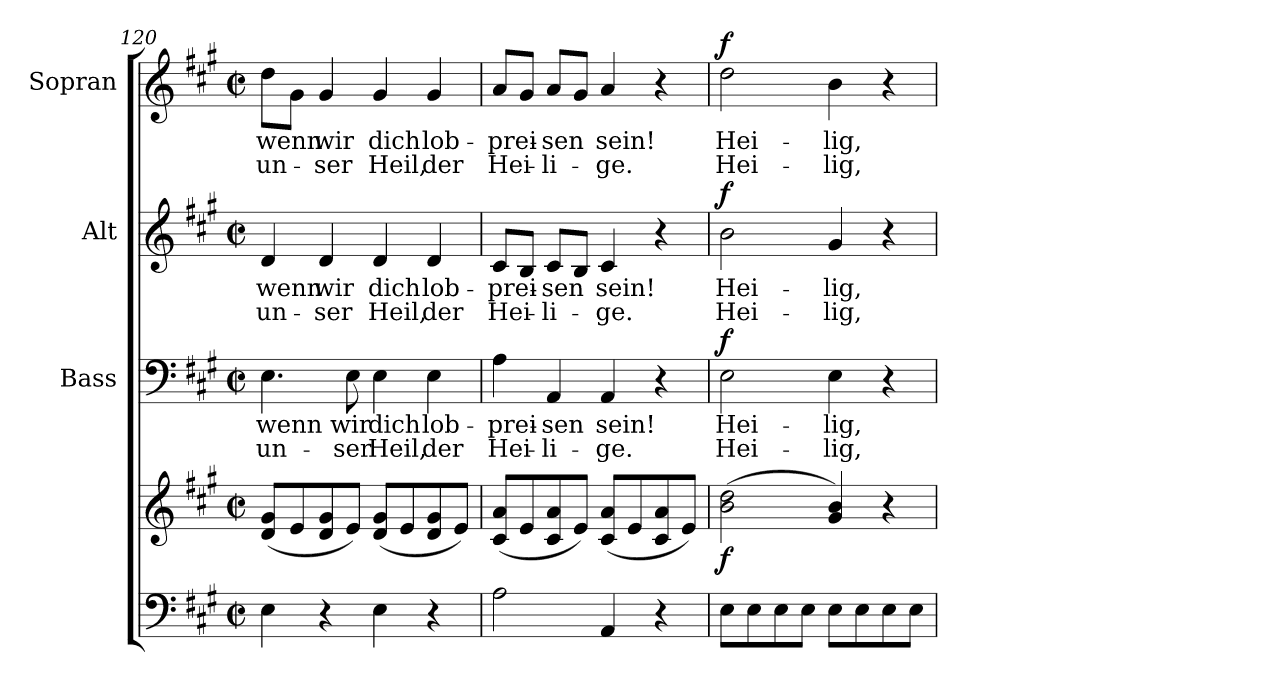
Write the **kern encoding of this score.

**kern	**kern	**dynam	**kern	**text	**text	**dynam	**kern	**text	**text	**dynam	**kern	**text	**text	**dynam
*part4	*part4	*part4	*part3	*part3	*part3	*part3	*part2	*part2	*part2	*part2	*part1	*part1	*part1	*part1
*staff5	*staff4	*staff4/5	*staff3	*staff3	*staff3	*staff3	*staff2	*staff2	*staff2	*staff2	*staff1	*staff1	*staff1	*staff1
*	*	*	*I"Bass	*	*	*	*I"Alt	*	*	*	*I"Sopran	*	*	*
*	*	*	*I'B.	*	*	*	*I'A.	*	*	*	*I'S.	*	*	*
*clefF4	*clefG2	*	*clefF4	*	*	*	*clefG2	*	*	*	*clefG2	*	*	*
*k[f#c#g#]	*k[f#c#g#]	*	*k[f#c#g#]	*	*	*	*k[f#c#g#]	*	*	*	*k[f#c#g#]	*	*	*
*A:	*A:	*	*A:	*	*	*	*A:	*	*	*	*A:	*	*	*
*M2/2	*M2/2	*	*M2/2	*	*	*	*M2/2	*	*	*	*M2/2	*	*	*
*met(c|)	*met(c|)	*	*met(c|)	*	*	*	*met(c|)	*	*	*	*met(c|)	*	*	*
=120	=120	=120	=120	=120	=120	=120	=120	=120	=120	=120	=120	=120	=120	=120
!	!	!	!	!LO:LY:b	!LO:LY:b	!	!	!LO:LY:b	!LO:LY:b	!	!	!LO:LY:b	!LO:LY:b	!
4E\	(<8d/ 8g#/L	.	4.E\	wenn	un-	.	4d/	wenn	un-	.	8dd\L	wenn	un-	.
.	8e/	.	.	.	.	.	.	.	.	.	8g#\J	.	.	.
!	!	!	!	!	!	!	!	!LO:LY:b	!LO:LY:b	!	!	!LO:LY:b	!LO:LY:b	!
4r	8d/ 8g#/	.	.	.	.	.	4d/	wir	-ser	.	4g#/	wir	-ser	.
!	!	!	!	!LO:LY:b	!LO:LY:b	!	!	!	!	!	!	!	!	!
.	8e/J)	.	8E\	wir	-ser	.	.	.	.	.	.	.	.	.
!	!	!	!	!LO:LY:b	!LO:LY:b	!	!	!LO:LY:b	!LO:LY:b	!	!	!LO:LY:b	!LO:LY:b	!
4E\	(<8d/ 8g#/L	.	4E\	dich	Heil,	.	4d/	dich	Heil,	.	4g#/	dich	Heil,	.
.	8e/	.	.	.	.	.	.	.	.	.	.	.	.	.
!	!	!	!	!LO:LY:b	!LO:LY:b	!	!	!LO:LY:b	!LO:LY:b	!	!	!LO:LY:b	!LO:LY:b	!
4r	8d/ 8g#/	.	4E\	lob-	der	.	4d/	lob-	der	.	4g#/	lob-	der	.
.	8e/J)	.	.	.	.	.	.	.	.	.	.	.	.	.
!!LO:LB:g=z
=121	=121	=121	=121	=121	=121	=121	=121	=121	=121	=121	=121	=121	=121	=121
!	!	!	!	!LO:LY:b	!LO:LY:b	!	!	!LO:LY:b	!LO:LY:b	!	!	!LO:LY:b	!LO:LY:b	!
2A\	(<8c#/ 8a/L	.	4A\	-prei-	Hei-	.	8c#/L	-prei-	Hei-	.	8a/L	-prei-	Hei-	.
.	8e/	.	.	.	.	.	8B/J	.	.	.	8g#/J	.	.	.
!	!	!	!	!LO:LY:b	!LO:LY:b	!	!	!LO:LY:b	!LO:LY:b	!	!	!LO:LY:b	!LO:LY:b	!
.	8c#/ 8a/	.	4AA/	-sen	-li-	.	8c#/L	-sen	-li-	.	8a/L	-sen	-li-	.
.	8e/J)	.	.	.	.	.	8B/J	.	.	.	8g#/J	.	.	.
!	!	!	!	!LO:LY:b	!LO:LY:b	!	!	!LO:LY:b	!LO:LY:b	!	!	!LO:LY:b	!LO:LY:b	!
4AA/	(<8c#/ 8a/L	.	4AA/	sein!	-ge.	.	4c#/	sein!	-ge.	.	4a/	sein!	-ge.	.
.	8e/	.	.	.	.	.	.	.	.	.	.	.	.	.
4r	8c#/ 8a/	.	4r	.	.	.	4r	.	.	.	4r	.	.	.
.	8e/J)	.	.	.	.	.	.	.	.	.	.	.	.	.
=122	=122	=122	=122	=122	=122	=122	=122	=122	=122	=122	=122	=122	=122	=122
!	!	!LO:DY:b	!	!LO:LY:b	!LO:LY:b	!LO:DY:a	!	!LO:LY:b	!LO:LY:b	!LO:DY:a	!	!LO:LY:b	!LO:LY:b	!LO:DY:a
8E\L	(>2b\ 2dd\	f	2E\	Hei-	Hei-	f	2b\	Hei-	Hei-	f	2dd\	Hei-	Hei-	f
8E\	.	.	.	.	.	.	.	.	.	.	.	.	.	.
8E\	.	.	.	.	.	.	.	.	.	.	.	.	.	.
8E\J	.	.	.	.	.	.	.	.	.	.	.	.	.	.
!	!	!	!	!LO:LY:b	!LO:LY:b	!	!	!LO:LY:b	!LO:LY:b	!	!	!LO:LY:b	!LO:LY:b	!
8E\L	4g#/ 4b/)	.	4E\	-lig,	-lig,	.	4g#/	-lig,	-lig,	.	4b\	-lig,	-lig,	.
8E\	.	.	.	.	.	.	.	.	.	.	.	.	.	.
8E\	4r	.	4r	.	.	.	4r	.	.	.	4r	.	.	.
8E\J	.	.	.	.	.	.	.	.	.	.	.	.	.	.
=	=	=	=	=	=	=	=	=	=	=	=	=	=	=
*-	*-	*-	*-	*-	*-	*-	*-	*-	*-	*-	*-	*-	*-	*-
